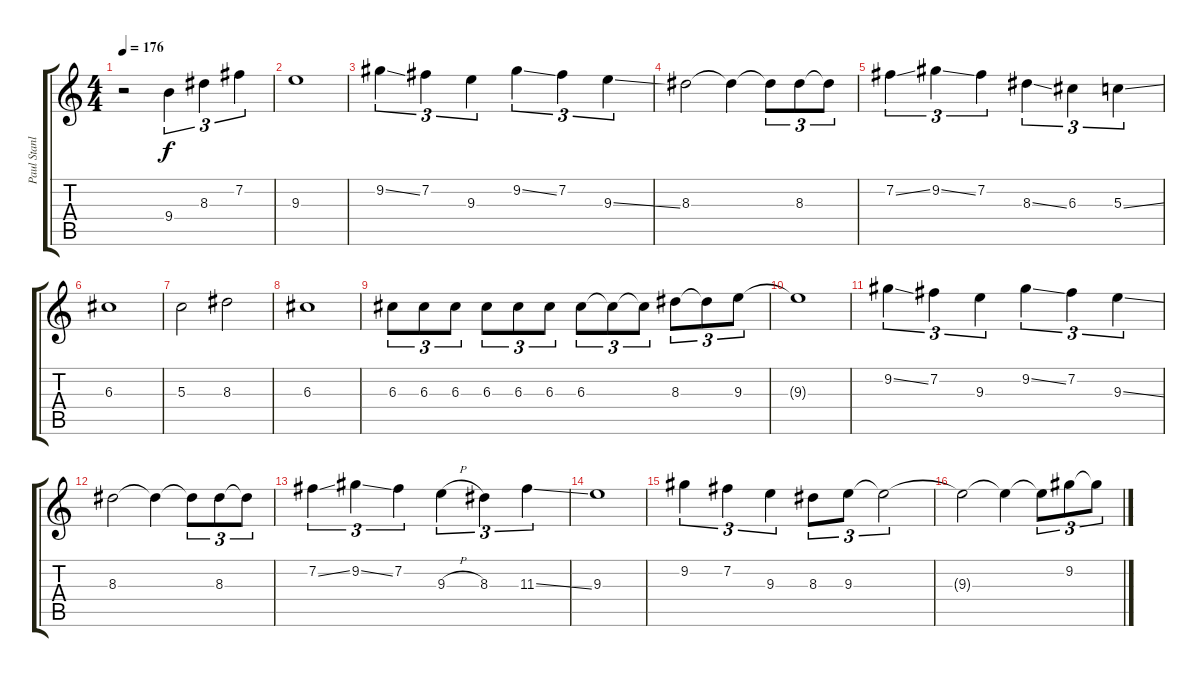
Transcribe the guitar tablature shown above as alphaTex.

\track ("Paul Stanley" "Paul Stanl") {instrument distortionguitar}
\staff {score tabs}
\tuning (E4 B3 G3 D3 A2 E2) {hide}
\ts (4 4)
\tempo 176
\clef g2
\ks c
r.2{dy f} 9.4.4{tu (3 2)} 8.3.4{tu (3 2)} 7.2.4{tu (3 2)} |
9.3.1 |
9.2{ss}.4{tu (3 2)} 7.2.4{tu (3 2)} 9.3.4{tu (3 2)} 9.2{ss}.4{tu (3 2)} 7.2.4{tu (3 2)} 9.3{ss}.4{tu (3 2)} |
8.3.2 8.3{t}.4 8.3{t}.8{tu (3 2)} 8.3.8{tu (3 2)} 8.3{t}.8{tu (3 2)} |
7.2{ss}.4{tu (3 2)} 9.2{ss}.4{tu (3 2)} 7.2.4{tu (3 2)} 8.3{ss}.4{tu (3 2)} 6.3.4{tu (3 2)} 5.3{ss}.4{tu (3 2)} |
6.3.1 |
5.3.2 8.3.2 |
6.3.1 |
6.3.8{tu (3 2)} 6.3.8{tu (3 2)} 6.3.8{tu (3 2)} 6.3.8{tu (3 2)} 6.3.8{tu (3 2)} 6.3.8{tu (3 2)} 6.3.8{tu (3 2)} 6.3{t}.8{tu (3 2)} 6.3{t}.8{tu (3 2)} 8.3.8{tu (3 2)} 8.3{t}.8{tu (3 2)} 9.3.8{tu (3 2)} |
9.3{t}.1 |
9.2{ss}.4{tu (3 2)} 7.2.4{tu (3 2)} 9.3.4{tu (3 2)} 9.2{ss}.4{tu (3 2)} 7.2.4{tu (3 2)} 9.3{ss}.4{tu (3 2)} |
8.3.2 8.3{t}.4 8.3{t}.8{tu (3 2)} 8.3.8{tu (3 2)} 8.3{t}.8{tu (3 2)} |
7.2{ss}.4{tu (3 2)} 9.2{ss}.4{tu (3 2)} 7.2.4{tu (3 2)} 9.3{h}.4{tu (3 2)} 8.3.4{tu (3 2)} 11.3{ss}.4{tu (3 2)} |
9.3.1 |
9.2.4{tu (3 2)} 7.2.4{tu (3 2)} 9.3.4{tu (3 2)} 8.3.8{tu (3 2)} 9.3.8{tu (3 2)} 9.3{t}.2{tu (3 2)} |
9.3{t}.2 9.3{t}.4 9.3{t}.8{tu (3 2)} 9.2.8{tu (3 2)} 9.2{t}.8{tu (3 2)}
